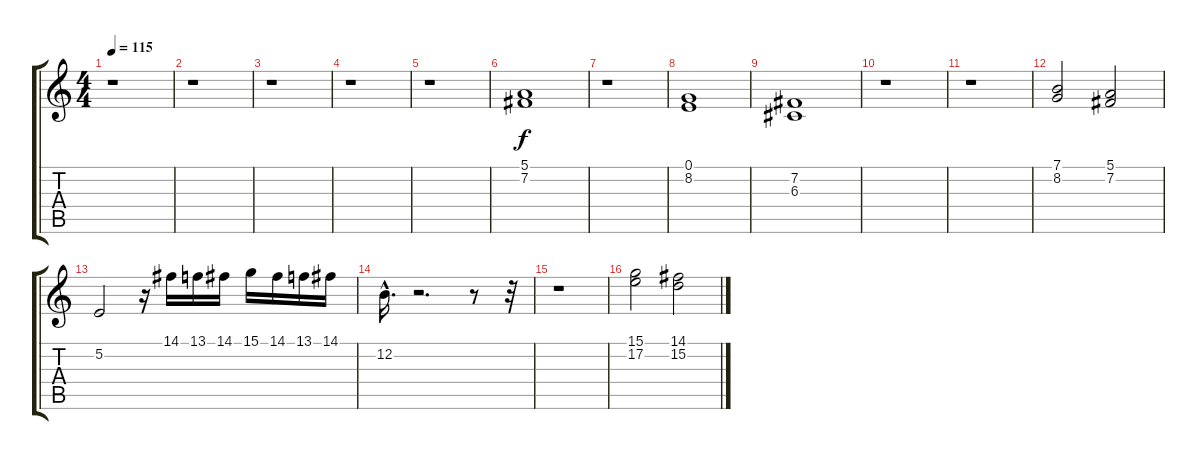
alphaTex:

\track "" {instrument panflute}
\staff {score tabs}
\tuning (E4 B3 G3 D3 A2 E2) {hide}
\ts (4 4)
\tempo 115
\clef g2
\ks c
r.1{dy f} |
r.1 |
r.1 |
r.1 |
r.1 |
(5.1 7.2).1 |
r.1 |
(0.1 8.2).1 |
(7.2 6.3).1 |
r.1 |
r.1 |
(7.1 8.2).2 (5.1 7.2).2 |
5.2.2 r.16 14.1.16 13.1.16 14.1.16 15.1.16 14.1.16 13.1.16 14.1.16 |
12.2{hac}.16{d} r.2{d} r.8 r.32 |
r.1 |
(15.1 17.2).2 (14.1 15.2).2
